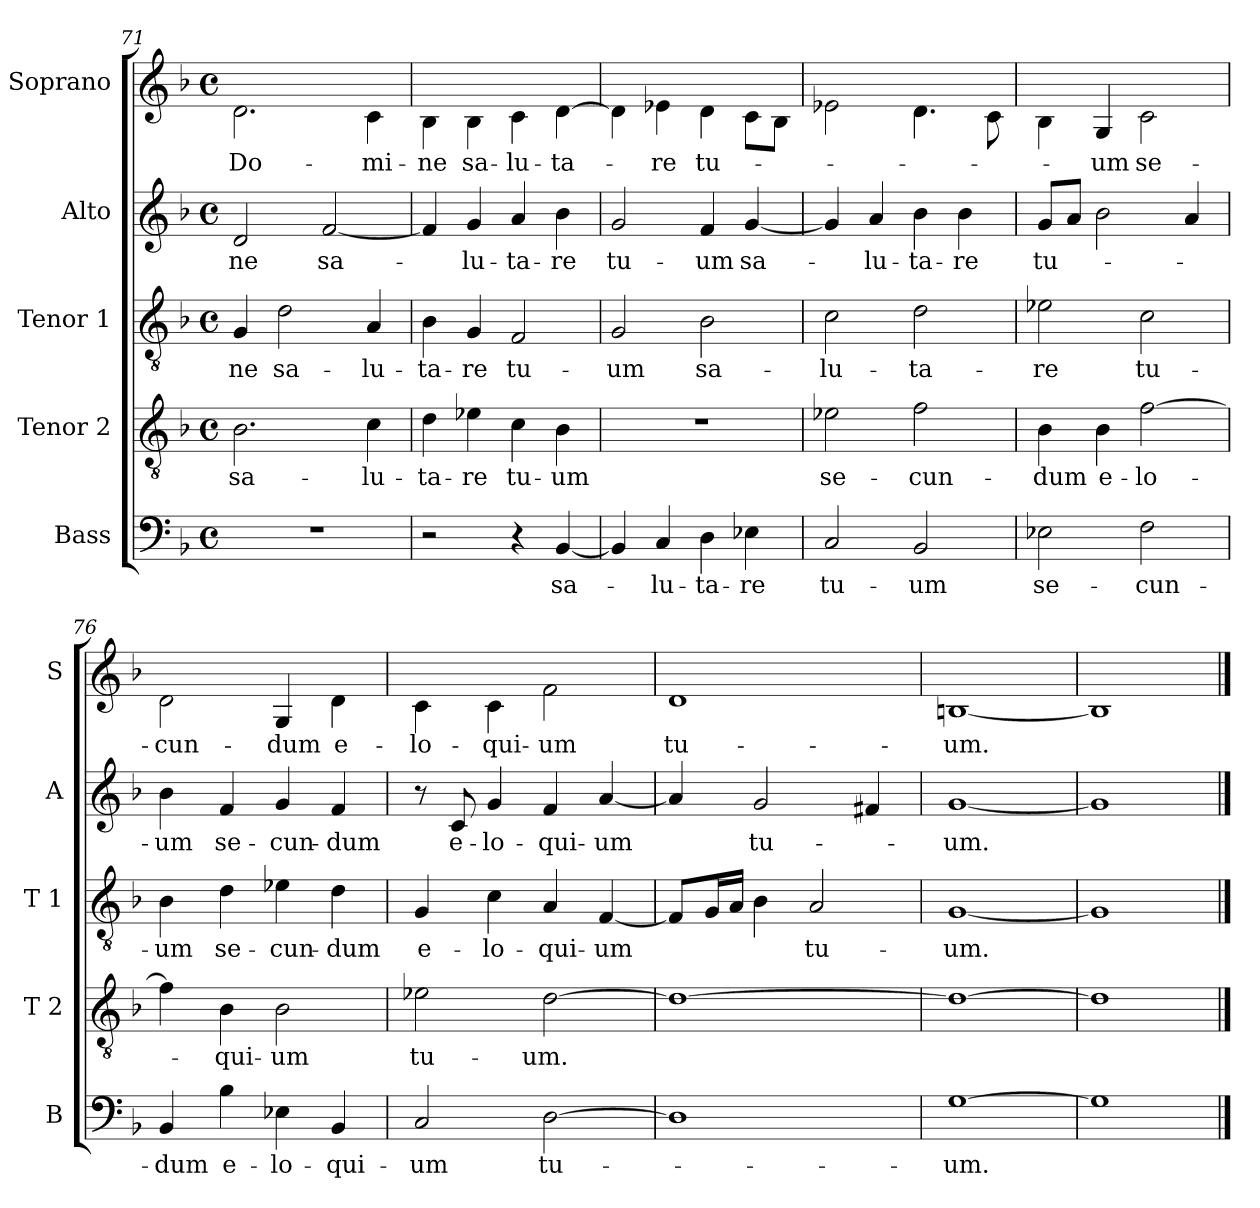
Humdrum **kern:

**kern	**text	**kern	**text	**kern	**text	**kern	**text	**kern	**text
*part5	*part5	*part4	*part4	*part3	*part3	*part2	*part2	*part1	*part1
*staff5	*staff5	*staff4	*staff4	*staff3	*staff3	*staff2	*staff2	*staff1	*staff1
*I"Bass	*	*I"Tenor 2	*	*I"Tenor 1	*	*I"Alto	*	*I"Soprano	*
*I'B	*	*I'T 2	*	*I'T 1	*	*I'A	*	*I'S	*
*clefF4	*	*clefGv2	*	*clefGv2	*	*clefG2	*	*clefG2	*
*	*	*	*	*	*	*	*	*ITrd-7c-12	*
*k[b-]	*	*k[b-]	*	*k[b-]	*	*k[b-]	*	*k[b-]	*
*d:	*	*d:	*	*d:	*	*d:	*	*d:	*
*M4/4	*	*M4/4	*	*M4/4	*	*M4/4	*	*M4/4	*
*met(c)	*	*met(c)	*	*met(c)	*	*met(c)	*	*met(c)	*
=71	=71	=71	=71	=71	=71	=71	=71	=71	=71
1r	.	2.B-\	sa-	4G/	-ne	2d/	-ne	2.dd\	Do-
.	.	.	.	2d\	sa-	.	.	.	.
.	.	.	.	.	.	[2f/	sa-	.	.
.	.	4c\	-lu-	4A/	-lu-	.	.	4cc\	-mi-
!!LO:LB:g=z
=72	=72	=72	=72	=72	=72	=72	=72	=72	=72
2r	.	4d\	-ta-	4B-\	-ta-	4f/]	.	4b-\	-ne
.	.	4e-X\	-re	4G/	-re	4g/	-lu-	4b-\	sa-
4r	.	4c\	tu-	2F/	tu-	4a/	-ta-	4cc\	-lu-
[4BB-/	sa-	4B-\	-um	.	.	4b-\	-re	[4dd\	-ta-
=73	=73	=73	=73	=73	=73	=73	=73	=73	=73
4BB-/]	.	1r	.	2G/	-um	2g/	tu-	4dd\]	.
4C/	-lu-	.	.	.	.	.	.	4ee-X\	-re
4D\	-ta-	.	.	2B-\	sa-	4f/	-um	4dd\	tu-
4E-X\	-re	.	.	.	.	[4g/	sa-	8cc\L	.
.	.	.	.	.	.	.	.	8b-\J	.
=74	=74	=74	=74	=74	=74	=74	=74	=74	=74
2C/	tu-	2e-X\	se-	2c\	-lu-	4g/]	.	2ee-X\	.
.	.	.	.	.	.	4a/	-lu-	.	.
2BB-/	-um	2f\	-cun-	2d\	-ta-	4b-\	-ta-	4.dd\	.
.	.	.	.	.	.	4b-\	-re	.	.
.	.	.	.	.	.	.	.	8cc\	.
=75	=75	=75	=75	=75	=75	=75	=75	=75	=75
2E-X\	se-	4B-\	-dum	2e-X\	-re	8g/L	tu-	4b-\	.
.	.	.	.	.	.	8a/J	.	.	.
.	.	4B-\	e-	.	.	2b-\	.	4g/	-um
2F\	-cun-	[2f\	-lo-	2c\	tu-	.	.	2cc\	se-
.	.	.	.	.	.	4a/	.	.	.
=76	=76	=76	=76	=76	=76	=76	=76	=76	=76
4BB-/	-dum	4f\]	.	4B-\	-um	4b-\	-um	2dd\	-cun-
4B-\	e-	4B-\	-qui-	4d\	se-	4f/	se-	.	.
4E-X\	-lo-	2B-\	-um	4e-X\	-cun-	4g/	-cun-	4g/	-dum
4BB-/	-qui-	.	.	4d\	-dum	4f/	-dum	4dd\	e-
!!LO:PB:g=z
=77	=77	=77	=77	=77	=77	=77	=77	=77	=77
2C/	-um	2e-X\	tu-	4G/	e-	8r	.	4cc\	-lo-
.	.	.	.	.	.	8c/	e-	.	.
.	.	.	.	4c\	-lo-	4g/	-lo-	4cc\	-qui-
[2D\	tu-	[2d\	-um.	4A/	-qui-	4f/	-qui-	2ff\	-um
.	.	.	.	[4F/	-um	[4a/	-um	.	.
=78	=78	=78	=78	=78	=78	=78	=78	=78	=78
1D]	.	1d_	.	8F/L]	.	4a/]	.	1dd	tu-
.	.	.	.	16G/L	.	.	.	.	.
.	.	.	.	16A/JJ	.	.	.	.	.
.	.	.	.	4B-\	.	2g/	tu-	.	.
.	.	.	.	2A/	tu-	.	.	.	.
.	.	.	.	.	.	4f#X/	.	.	.
=79	=79	=79	=79	=79	=79	=79	=79	=79	=79
[1G	-um.	1d_	.	[1G	-um.	[1g	-um.	[1bn	-um.
=80	=80	=80	=80	=80	=80	=80	=80	=80	=80
1G]	.	1d]	.	1G]	.	1g]	.	1b]	.
==	==	==	==	==	==	==	==	==	==
*-	*-	*-	*-	*-	*-	*-	*-	*-	*-
